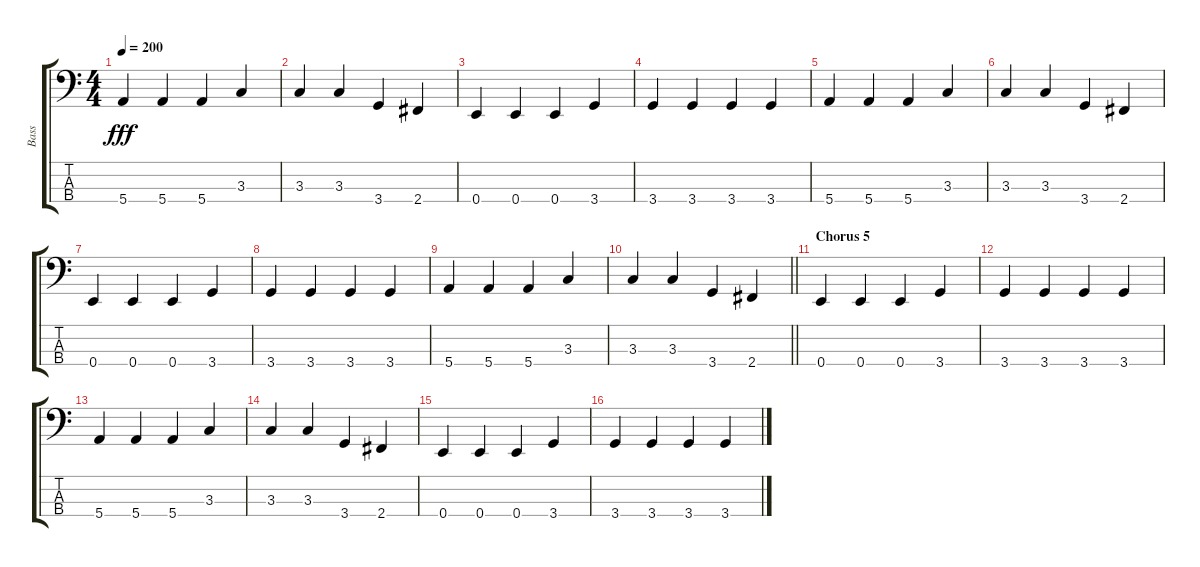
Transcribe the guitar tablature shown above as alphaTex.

\track ("Bass" "Bass") {instrument electricbasspick}
\staff {score tabs}
\tuning (G2 D2 A1 E1) {hide}
\ts (4 4)
\tempo 200
\clef f4
\ks c
5.4.4{dy fff} 5.4.4 5.4.4 3.3.4 |
3.3.4 3.3.4 3.4.4 2.4.4 |
0.4.4 0.4.4 0.4.4 3.4.4 |
3.4.4 3.4.4 3.4.4 3.4.4 |
5.4.4 5.4.4 5.4.4 3.3.4 |
3.3.4 3.3.4 3.4.4 2.4.4 |
0.4.4 0.4.4 0.4.4 3.4.4 |
3.4.4 3.4.4 3.4.4 3.4.4 |
5.4.4 5.4.4 5.4.4 3.3.4 |
\barLineRight lightlight
3.3.4 3.3.4 3.4.4 2.4.4 |
\section ("" "Chorus 5")
0.4.4 0.4.4 0.4.4 3.4.4 |
3.4.4 3.4.4 3.4.4 3.4.4 |
5.4.4 5.4.4 5.4.4 3.3.4 |
3.3.4 3.3.4 3.4.4 2.4.4 |
0.4.4 0.4.4 0.4.4 3.4.4 |
3.4.4 3.4.4 3.4.4 3.4.4
